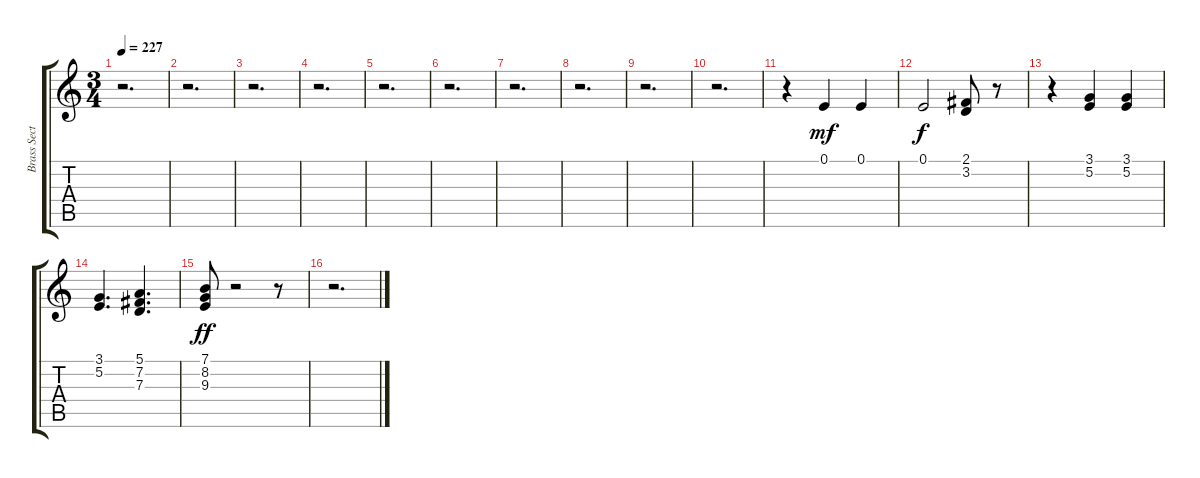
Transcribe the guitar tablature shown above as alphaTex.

\track ("Brass Section" "Brass Sect") {instrument brasssection}
\staff {score tabs}
\tuning (E4 B3 G3 D3 A2 E2) {hide}
\ts (3 4)
\tempo 227
\clef g2
\ks c
r.2{d dy ff} |
r.2{d} |
r.2{d} |
r.2{d} |
r.2{d} |
r.2{d} |
r.2{d} |
r.2{d} |
r.2{d} |
r.2{d} |
r.4 0.1.4{dy mf} 0.1.4 |
0.1.2{dy f} (2.1 3.2).8 r.8 |
r.4 (3.1 5.2).4 (3.1 5.2).4 |
(3.1 5.2).4{d} (5.1 7.2 7.3).4{d} |
(7.1 8.2 9.3).8{dy ff} r.2 r.8 |
r.2{d}
